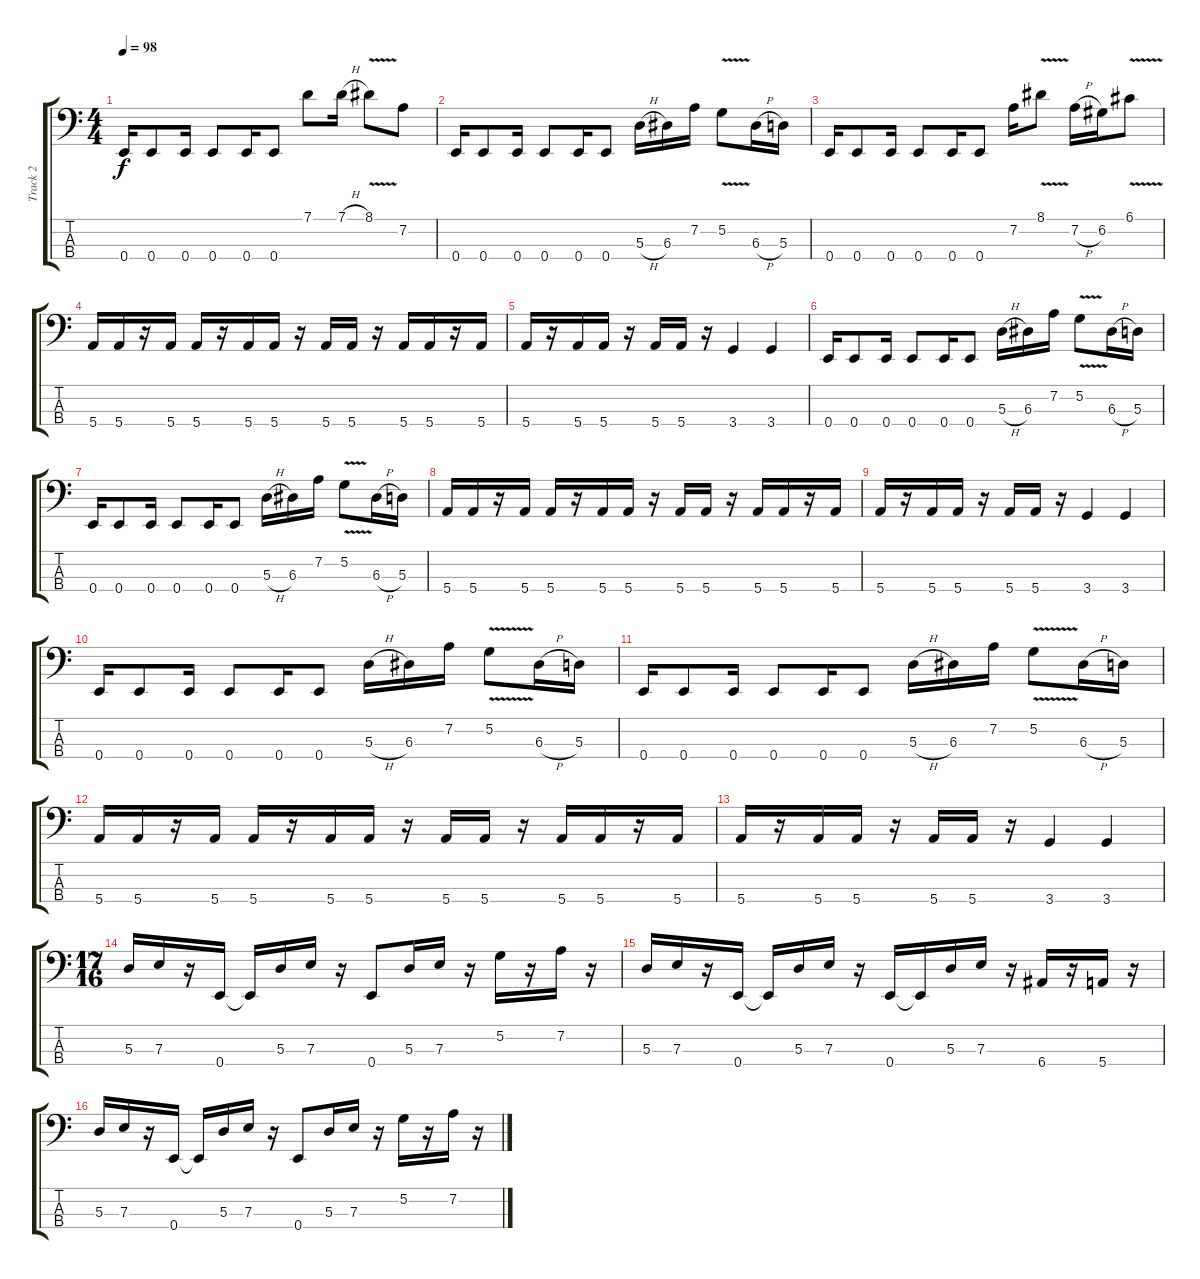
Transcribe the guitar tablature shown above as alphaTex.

\track ("Track 2" "Track 2") {instrument electricbassfinger}
\staff {score tabs}
\tuning (G2 D2 A1 E1) {hide}
\ts (4 4)
\tempo 98
\clef f4
\ks c
0.4.16{dy f} 0.4.8 0.4.16 0.4.8 0.4.16 0.4.8 7.1.8 7.1{h}.16 8.1{v}.8 7.2.8 |
0.4.16 0.4.8 0.4.16 0.4.8 0.4.16 0.4.8 5.3{h}.16 6.3.16 7.2.16 5.2{v}.8 6.3{h}.16 5.3.16 |
0.4.16 0.4.8 0.4.16 0.4.8 0.4.16 0.4.8 7.2.16 8.1{v}.8 7.2{h}.16 6.2.16 6.1{v}.8 |
5.4.16 5.4.16 r.16 5.4.16 5.4.16 r.16 5.4.16 5.4.16 r.16 5.4.16 5.4.16 r.16 5.4.16 5.4.16 r.16 5.4.16 |
5.4.16 r.16 5.4.16 5.4.16 r.16 5.4.16 5.4.16 r.16 3.4.4 3.4.4 |
0.4.16 0.4.8 0.4.16 0.4.8 0.4.16 0.4.8 5.3{h}.16 6.3.16 7.2.16 5.2{v}.8 6.3{h}.16 5.3.16 |
0.4.16 0.4.8 0.4.16 0.4.8 0.4.16 0.4.8 5.3{h}.16 6.3.16 7.2.16 5.2{v}.8 6.3{h}.16 5.3.16 |
5.4.16 5.4.16 r.16 5.4.16 5.4.16 r.16 5.4.16 5.4.16 r.16 5.4.16 5.4.16 r.16 5.4.16 5.4.16 r.16 5.4.16 |
5.4.16 r.16 5.4.16 5.4.16 r.16 5.4.16 5.4.16 r.16 3.4.4 3.4.4 |
0.4.16 0.4.8 0.4.16 0.4.8 0.4.16 0.4.8 5.3{h}.16 6.3.16 7.2.16 5.2{v}.8 6.3{h}.16 5.3.16 |
0.4.16 0.4.8 0.4.16 0.4.8 0.4.16 0.4.8 5.3{h}.16 6.3.16 7.2.16 5.2{v}.8 6.3{h}.16 5.3.16 |
5.4.16 5.4.16 r.16 5.4.16 5.4.16 r.16 5.4.16 5.4.16 r.16 5.4.16 5.4.16 r.16 5.4.16 5.4.16 r.16 5.4.16 |
5.4.16 r.16 5.4.16 5.4.16 r.16 5.4.16 5.4.16 r.16 3.4.4 3.4.4 |
\ts (17 16)
5.3.16 7.3.16 r.16 0.4.16 0.4{t}.16 5.3.16 7.3.16 r.16 0.4.8 5.3.16 7.3.16 r.16 5.2.16 r.16 7.2.16 r.16 |
5.3.16 7.3.16 r.16 0.4.16 0.4{t}.16 5.3.16 7.3.16 r.16 0.4.16 0.4{t}.16 5.3.16 7.3.16 r.16 6.4.16 r.16 5.4.16 r.16 |
5.3.16 7.3.16 r.16 0.4.16 0.4{t}.16 5.3.16 7.3.16 r.16 0.4.8 5.3.16 7.3.16 r.16 5.2.16 r.16 7.2.16 r.16
